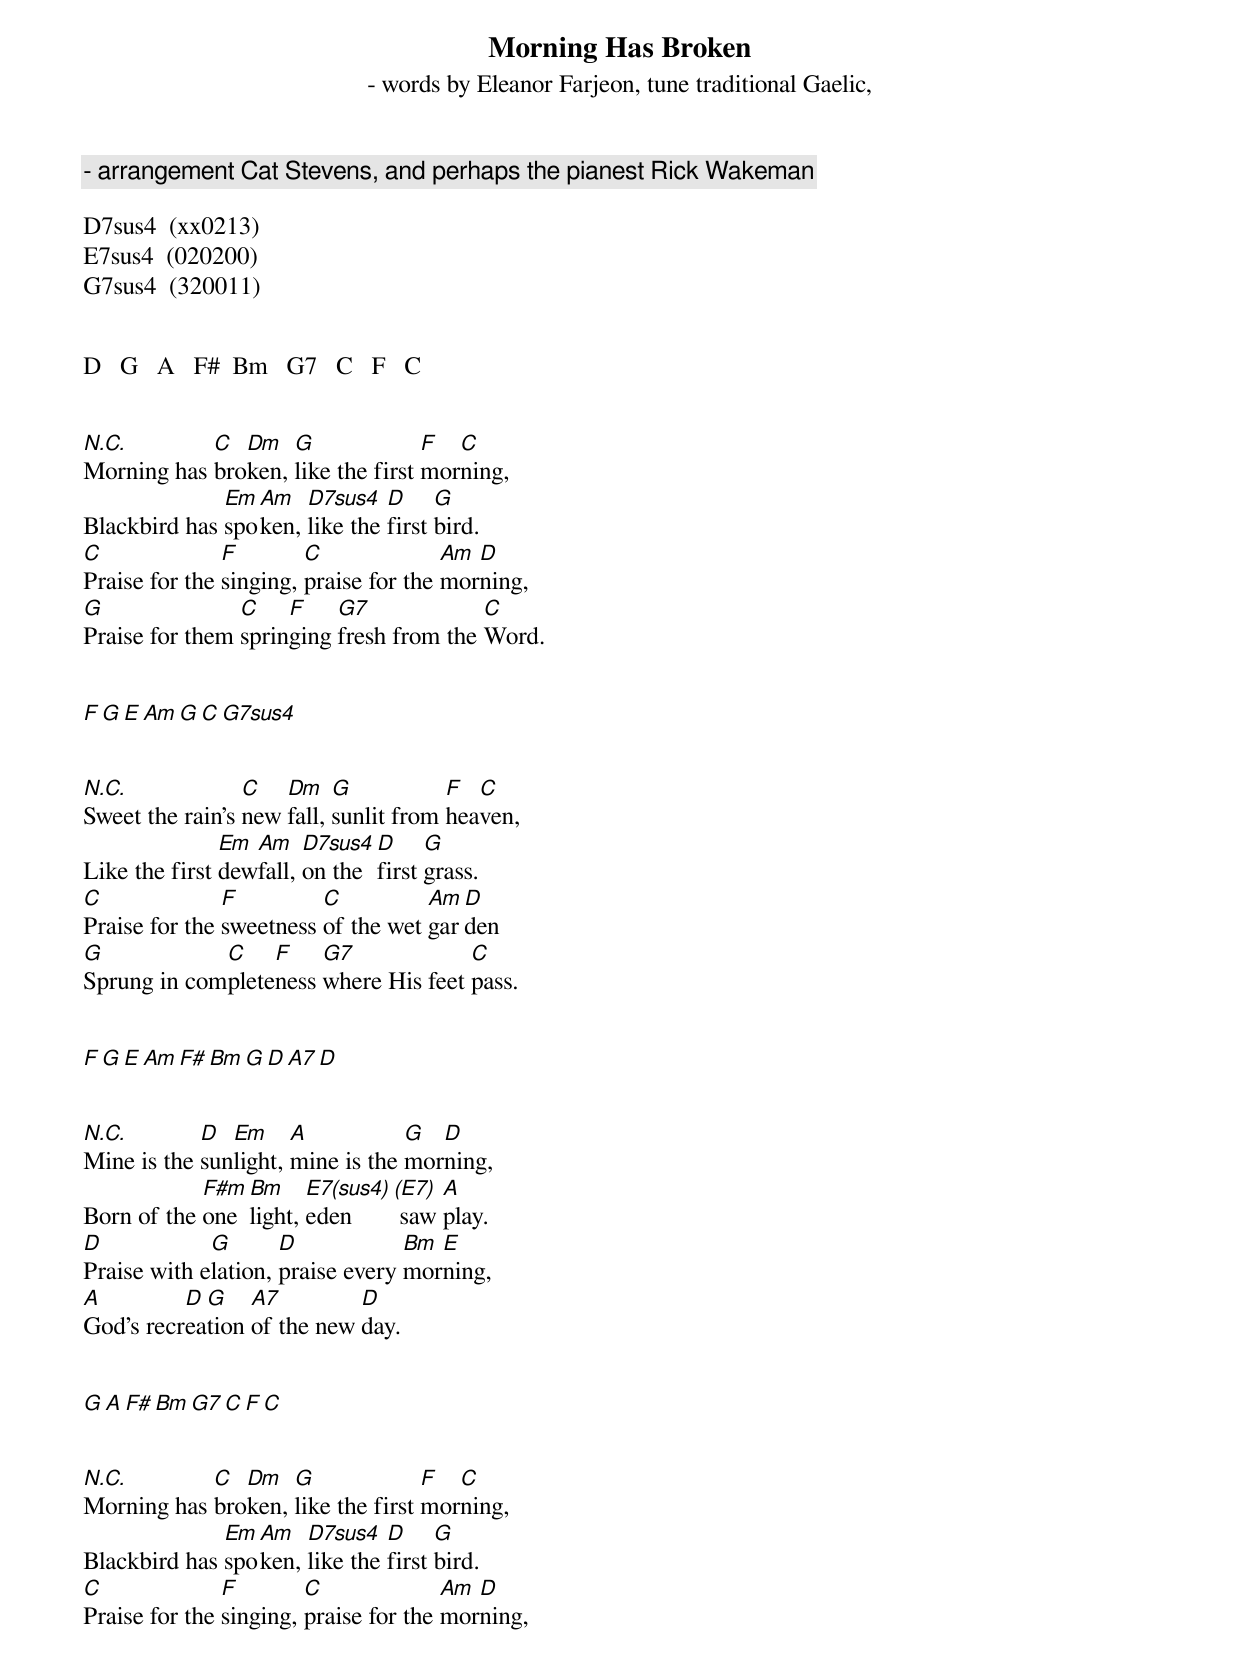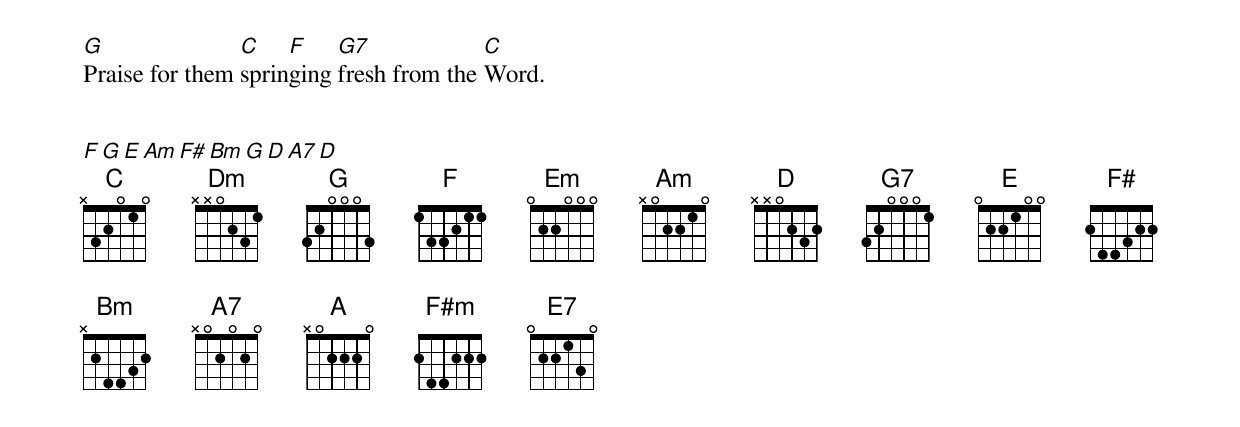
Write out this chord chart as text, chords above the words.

Morning Has Broken
 - words by Eleanor Farjeon, tune traditional Gaelic,
 - arrangement Cat Stevens, and perhaps the pianest Rick Wakeman

D7sus4  (xx0213)
E7sus4  (020200)
G7sus4  (320011)


D   G   A   F#  Bm   G7   C   F   C


(N.C.)      C  Dm   G              F  C
Morning has broken, like the first morning,
              Em Am   D7sus4   D     G
Blackbird has spoken, like the first bird.
C              F        C              Am D
Praise for the singing, praise for the morning,
G               C    F    G7             C
Praise for them springing fresh from the Word.


F   G   E   Am   G   C   G7sus4


(N.C.)           C   Dm    G           F  C
Sweet the rain's new fall, sunlit from heaven,
               Em Am    D7sus4 D     G
Like the first dewfall, on the first grass.
C              F         C          Am D
Praise for the sweetness of the wet garden
G            C    F    G7             C
Sprung in completeness where His feet pass.


F   G   E   Am   F#    Bm   G   D   A7   D


(N.C.)      D  Em     A           G  D
Mine is the sunlight, mine is the morning,
            F#m Bm     E7(sus4) (E7) A
Born of the one light, eden      saw play.
D            G       D            Bm E
Praise with elation, praise every morning,
A         D G    A7         D
God's recreation of the new day.


G  A  F#  Bm   G7   C   F  C


(N.C.)      C  Dm   G              F  C
Morning has broken, like the first morning,
              Em Am   D7sus4   D     G
Blackbird has spoken, like the first bird.
C              F        C              Am D
Praise for the singing, praise for the morning,
G               C    F    G7             C
Praise for them springing fresh from the Word.


F   G   E   Am   F#    Bm   G   D   A7   D
